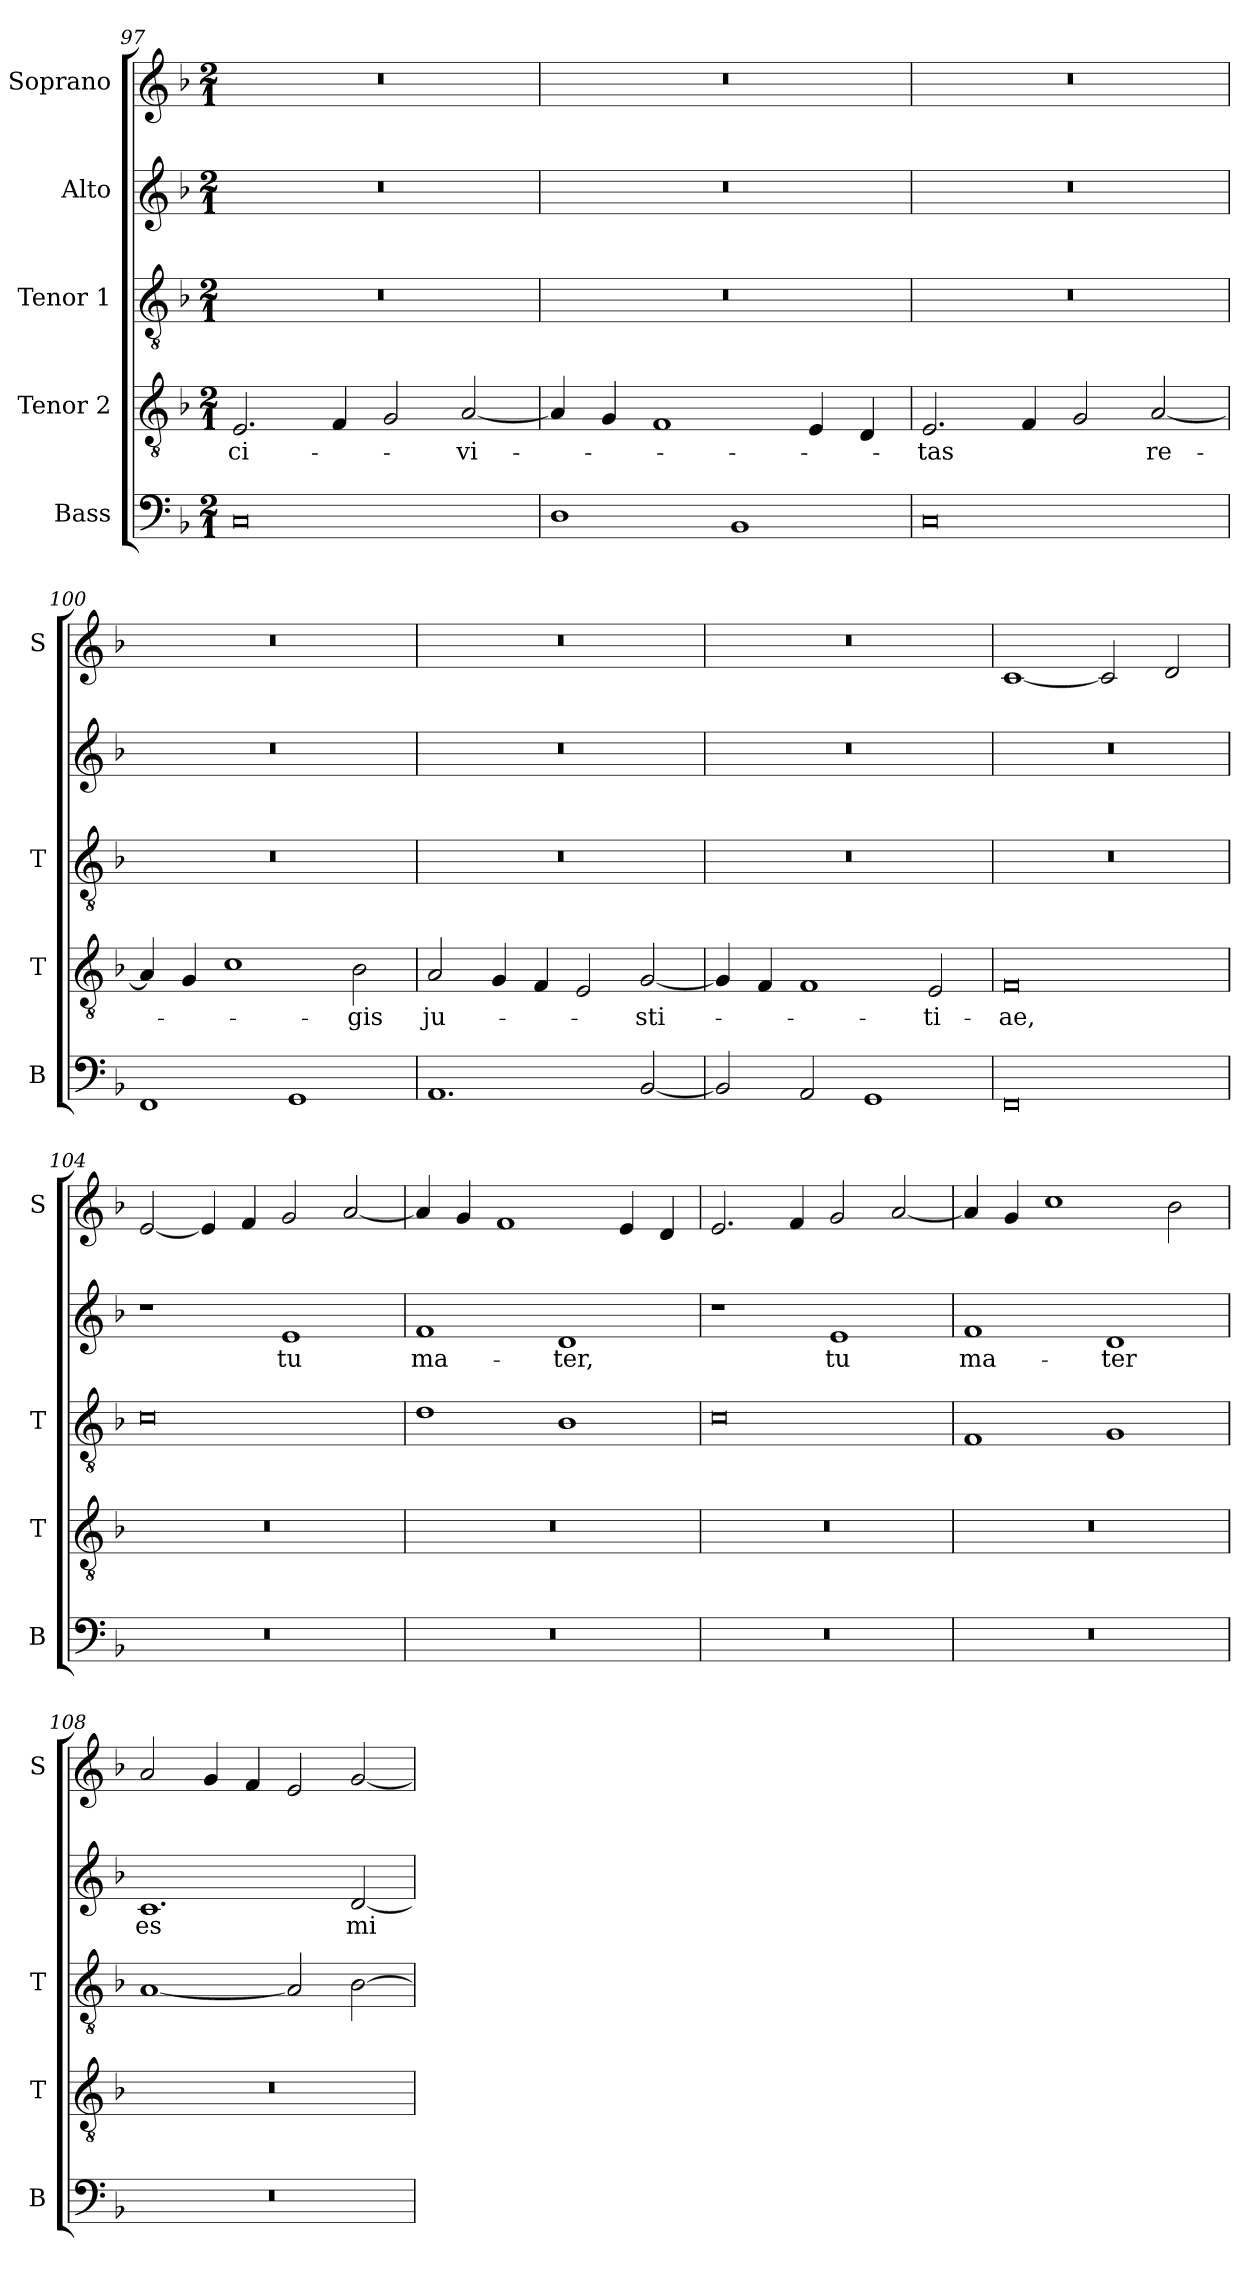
**kern	**kern	**text	**kern	**kern	**text	**kern
*part5	*part4	*part4	*part3	*part2	*part2	*part1
*staff5	*staff4	*staff4	*staff3	*staff2	*staff2	*staff1
*I"Bass	*I"Tenor 2	*	*I"Tenor 1	*I"Alto	*	*I"Soprano
*I'B	*I'T	*	*I'T	*	*	*I'S
*clefF4	*clefGv2	*	*clefGv2	*clefG2	*	*clefG2
*k[b-]	*k[b-]	*	*k[b-]	*k[b-]	*	*k[b-]
*M2/1	*M2/1	*	*M2/1	*M2/1	*	*M2/1
=97	=97	=97	=97	=97	=97	=97
!	!	!LO:LY:b	!	!	!	!
0C	2.E/	ci-	0r	0r	.	0r
.	4F/	.	.	.	.	.
.	2G/	.	.	.	.	.
!	!	!LO:LY:b	!	!	!	!
.	[2A/	-vi-	.	.	.	.
=98	=98	=98	=98	=98	=98	=98
1D	4A/]	.	0r	0r	.	0r
.	4G/	.	.	.	.	.
.	1F	.	.	.	.	.
1BB-	.	.	.	.	.	.
.	4E/	.	.	.	.	.
.	4D/	.	.	.	.	.
=99	=99	=99	=99	=99	=99	=99
!	!	!LO:LY:b	!	!	!	!
0C	2.E/	-tas	0r	0r	.	0r
.	4F/	.	.	.	.	.
.	2G/	.	.	.	.	.
!	!	!LO:LY:b	!	!	!	!
.	[2A/	re-	.	.	.	.
=100	=100	=100	=100	=100	=100	=100
1FF	4A/]	.	0r	0r	.	0r
.	4G/	.	.	.	.	.
.	1c	.	.	.	.	.
1GG	.	.	.	.	.	.
!	!	!LO:LY:b	!	!	!	!
.	2B-\	-gis	.	.	.	.
=101	=101	=101	=101	=101	=101	=101
!	!	!LO:LY:b	!	!	!	!
1.AA	2A/	ju-	0r	0r	.	0r
.	4G/	.	.	.	.	.
.	4F/	.	.	.	.	.
.	2E/	.	.	.	.	.
!	!	!LO:LY:b	!	!	!	!
[2BB-/	[2G/	-sti-	.	.	.	.
=102	=102	=102	=102	=102	=102	=102
2BB-/]	4G/]	.	0r	0r	.	0r
.	4F/	.	.	.	.	.
2AA/	1F	.	.	.	.	.
1GG	.	.	.	.	.	.
!	!	!LO:LY:b	!	!	!	!
.	2E/	-ti-	.	.	.	.
=103	=103	=103	=103	=103	=103	=103
!	!	!LO:LY:b	!	!	!	!
0FF	0F	-ae,	0r	0r	.	[1c
.	.	.	.	.	.	2c/]
.	.	.	.	.	.	2d/
!!LO:PB:g=z
=104	=104	=104	=104	=104	=104	=104
0r	0r	.	0c	1r	.	[2e/
.	.	.	.	.	.	4e/]
.	.	.	.	.	.	4f/
!	!	!	!	!	!LO:LY:b	!
.	.	.	.	1e	tu	2g/
.	.	.	.	.	.	[2a/
=105	=105	=105	=105	=105	=105	=105
!	!	!	!	!	!LO:LY:b	!
0r	0r	.	1d	1f	ma-	4a/]
.	.	.	.	.	.	4g/
.	.	.	.	.	.	1f
!	!	!	!	!	!LO:LY:b	!
.	.	.	1B-	1d	-ter,	.
.	.	.	.	.	.	4e/
.	.	.	.	.	.	4d/
=106	=106	=106	=106	=106	=106	=106
0r	0r	.	0c	1r	.	2.e/
.	.	.	.	.	.	4f/
!	!	!	!	!	!LO:LY:b	!
.	.	.	.	1e	tu	2g/
.	.	.	.	.	.	[2a/
=107	=107	=107	=107	=107	=107	=107
!	!	!	!	!	!LO:LY:b	!
0r	0r	.	1F	1f	ma-	4a/]
.	.	.	.	.	.	4g/
.	.	.	.	.	.	1cc
!	!	!	!	!	!LO:LY:b	!
.	.	.	1G	1d	-ter	.
.	.	.	.	.	.	2b-\
=108	=108	=108	=108	=108	=108	=108
!	!	!	!	!	!LO:LY:b	!
0r	0r	.	[1A	1.c	es	2a/
.	.	.	.	.	.	4g/
.	.	.	.	.	.	4f/
.	.	.	2A/]	.	.	2e/
!	!	!	!	!	!LO:LY:b	!
.	.	.	[2B-\	[2d/	mi-	[2g/
=	=	=	=	=	=	=
*-	*-	*-	*-	*-	*-	*-
